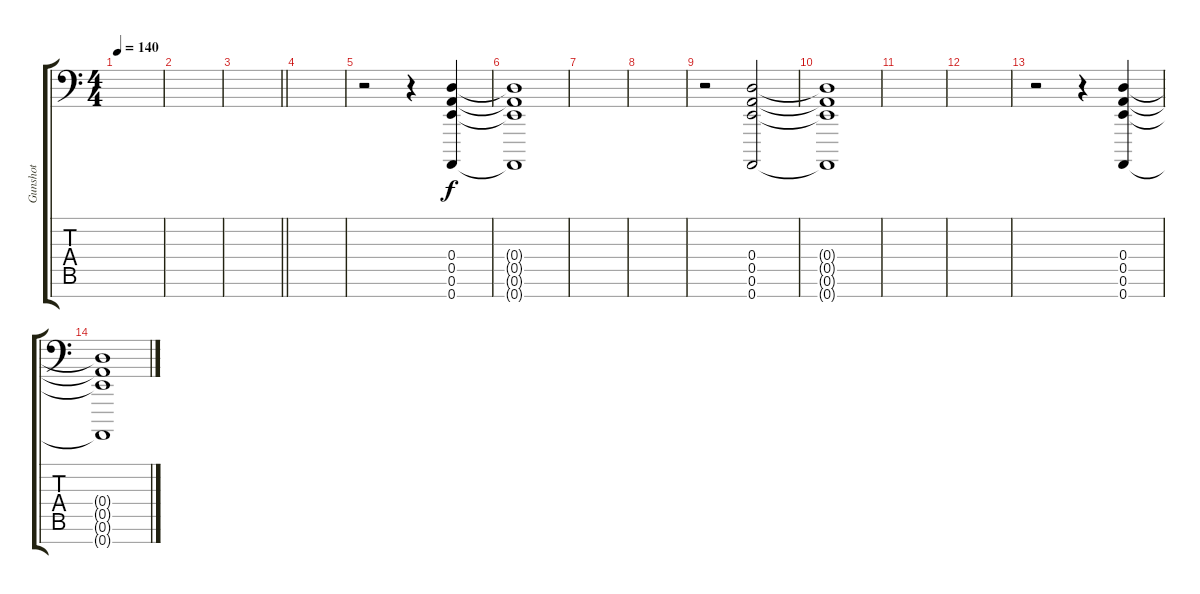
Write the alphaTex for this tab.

\track ("Gunshot" "Gunshot") {instrument gunshot}
\staff {score tabs}
\tuning (E4 B3 G3 D3 A2 E2 A0) {hide}
\ts (4 4)
\tempo 140
\clef f4
\ks c
|
|
\barLineRight lightlight
|
|
r.2 r.4 (0.4 0.5 0.6 0.7).4 |
(0.4{t} 0.5{t} 0.6{t} 0.7{t}).1{dy f} |
|
|
r.2 (0.4 0.5 0.6 0.7).2 |
(0.4{t} 0.5{t} 0.6{t} 0.7{t}).1 |
|
|
r.2 r.4 (0.4 0.5 0.6 0.7).4 |
(0.4{t} 0.5{t} 0.6{t} 0.7{t}).1
